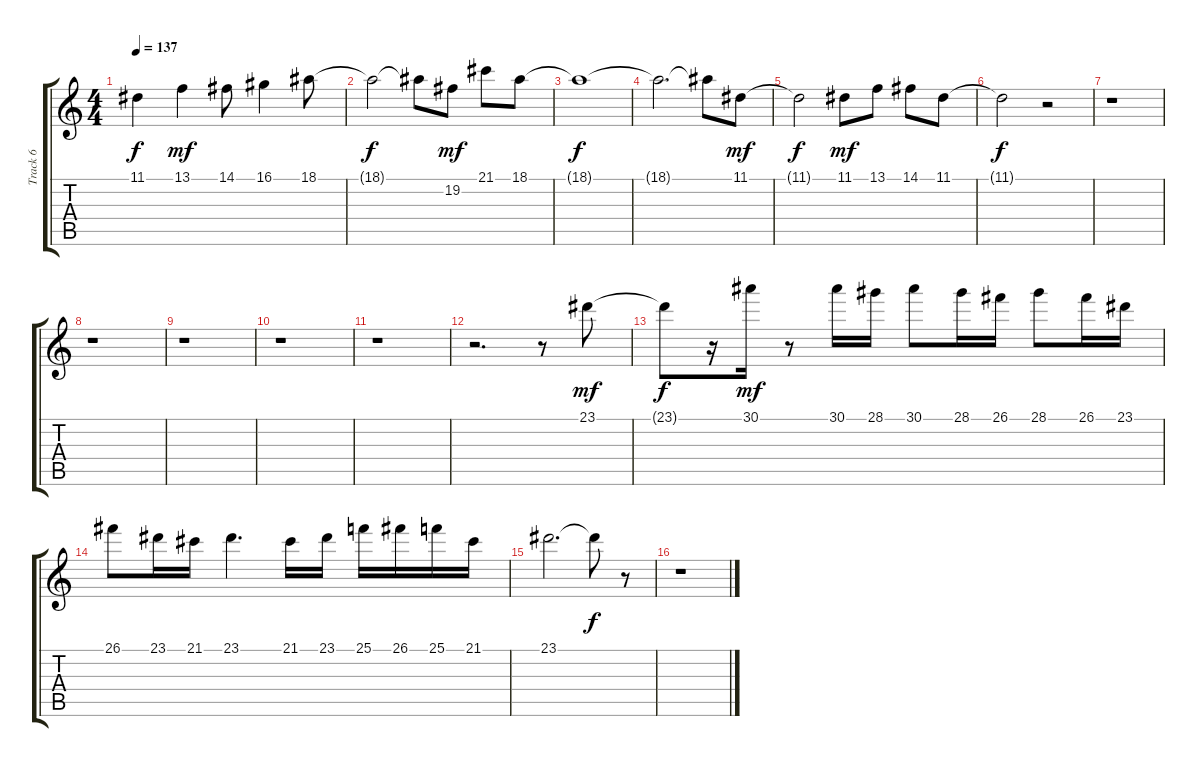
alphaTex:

\track ("Track 6" "Track 6") {instrument rockorgan}
\staff {score tabs}
\tuning (E4 B3 G3 D3 A2 E2) {hide}
\ts (4 4)
\tempo 137
\clef g2
\ks c
11.1{t}.4{dy f} 13.1.4{dy mf} 14.1.8 16.1.4 18.1.8 |
18.1{t}.2{dy f} 18.1{t}.8 19.2.8{dy mf} 21.1.8 18.1.8 |
18.1{t}.1{dy f} |
18.1{t}.2{d} 18.1{t}.8 11.1.8{dy mf} |
11.1{t}.2{dy f} 11.1.8{dy mf} 13.1.8 14.1.8 11.1.8 |
11.1{t}.2{dy f} r.2 |
r.1 |
r.1 |
r.1 |
r.1 |
r.1 |
r.2{d} r.8 23.1.8{dy mf} |
23.1{t}.8{dy f} r.16 30.1.16{dy mf} r.8 30.1.16 28.1.16 30.1.8 28.1.16 26.1.16 28.1.8 26.1.16 23.1.16 |
26.1.8 23.1.16 21.1.16 23.1.4{d} 21.1.16 23.1.16 25.1.16 26.1.16 25.1.16 21.1.16 |
23.1.2{d} 23.1{t}.8{dy f} r.8 |
r.1
